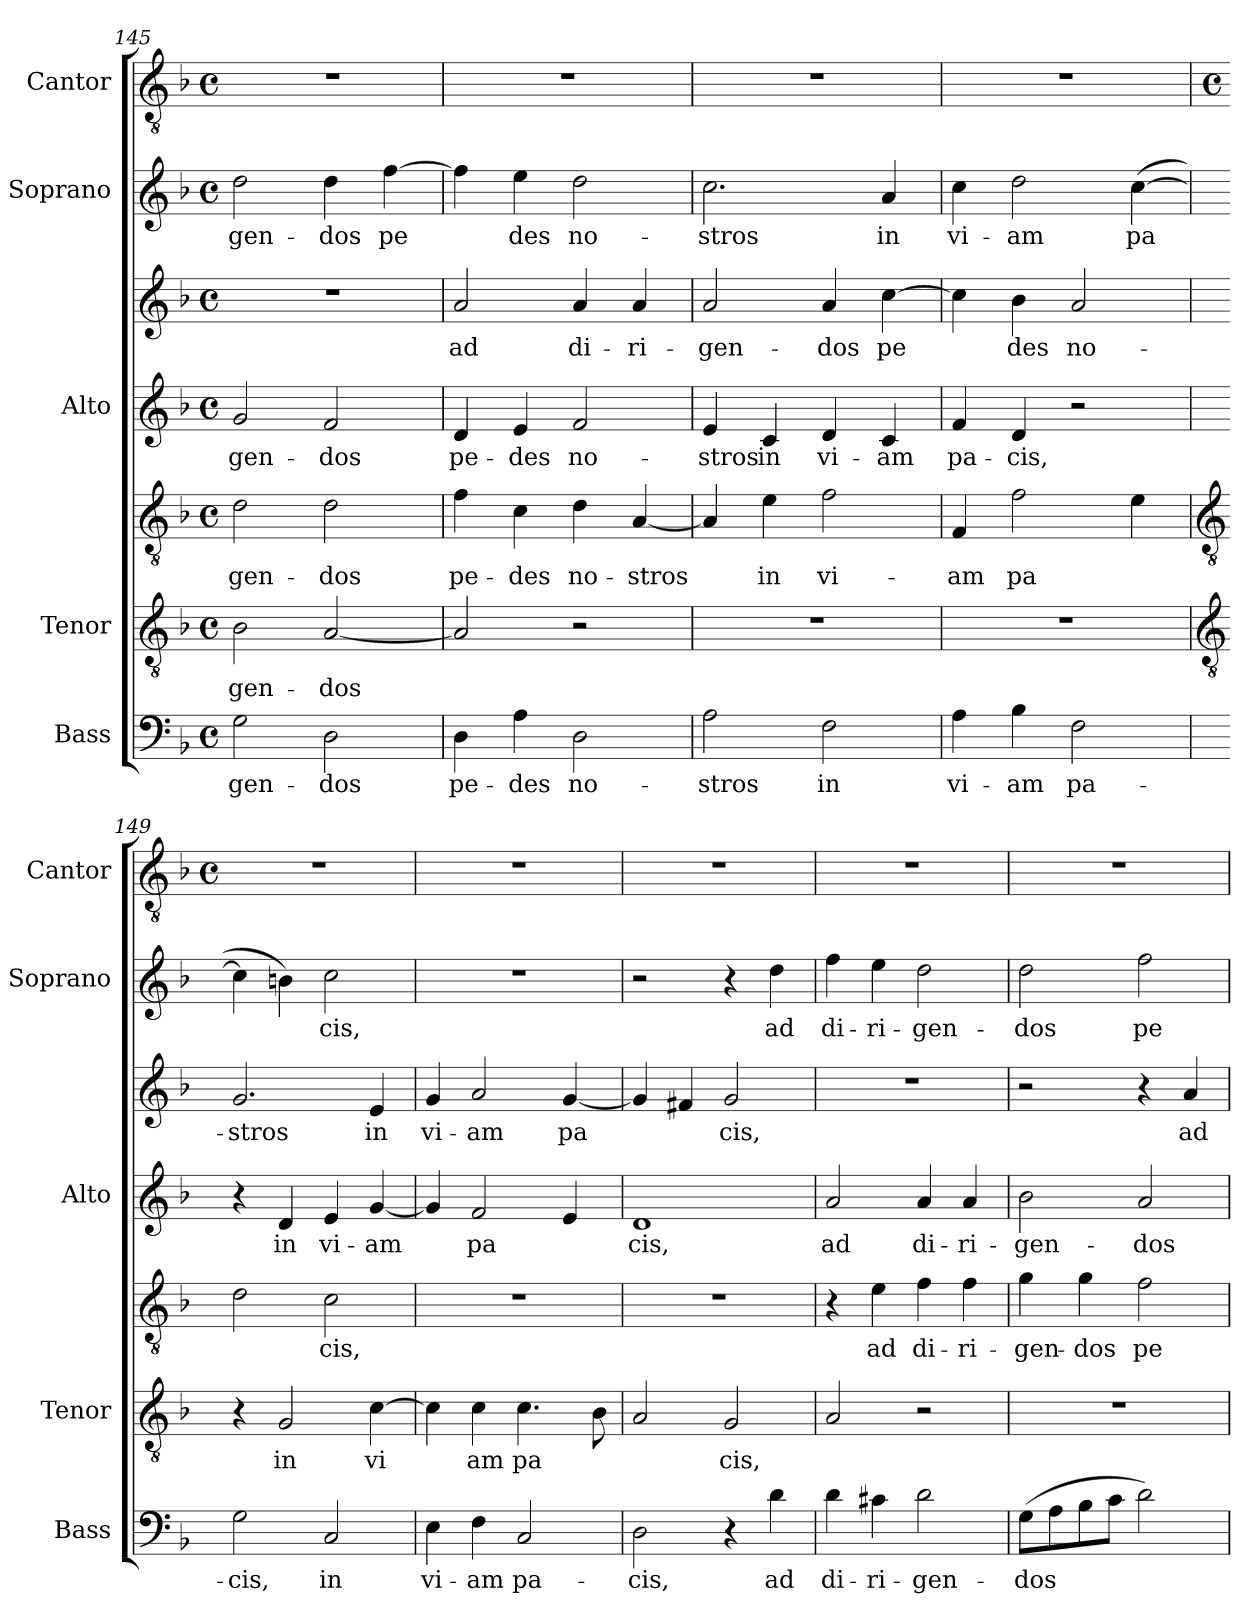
**kern	**text	**kern	**text	**kern	**text	**kern	**text	**kern	**text	**kern	**text	**kern
*part5	*part5	*part4	*part4	*part4	*part4	*part3	*part3	*part3	*part3	*part2	*part2	*part1
*staff7	*staff7	*staff6	*staff6	*staff5	*staff5	*staff4	*staff4	*staff3	*staff3	*staff2	*staff2	*staff1
*I"Bass	*	*I"Tenor	*	*	*	*I"Alto	*	*	*	*I"Soprano	*	*I"Cantor
*I'Bass	*	*I'Tenor	*	*	*	*I'Alto	*	*	*	*I'Soprano	*	*I'Cantor
*clefF4	*	*clefGv2	*	*clefGv2	*	*clefG2	*	*clefG2	*	*clefG2	*	*clefGv2
*k[b-]	*	*k[b-]	*	*k[b-]	*	*k[b-]	*	*k[b-]	*	*k[b-]	*	*k[b-]
*F:	*	*F:	*	*F:	*	*F:	*	*F:	*	*F:	*	*F:
*M4/4	*	*M4/4	*	*M4/4	*	*M4/4	*	*M4/4	*	*M4/4	*	*M4/4
*met(c)	*	*met(c)	*	*met(c)	*	*met(c)	*	*met(c)	*	*met(c)	*	*met(c)
=145	=145	=145	=145	=145	=145	=145	=145	=145	=145	=145	=145	=145
!	!LO:LY:b	!	!LO:LY:b	!	!LO:LY:b	!	!LO:LY:b	!	!	!	!LO:LY:b	!
2G	-gen-	2B-	gen-	2d	-gen-	2g	-gen-	1r	.	2dd	-gen-	1r
!	!LO:LY:b	!	!LO:LY:b	!	!LO:LY:b	!	!LO:LY:b	!	!	!	!LO:LY:b	!
2D	-dos	[2A	-dos	2d	-dos	2f	-dos	.	.	4dd	-dos	.
!	!	!	!	!	!	!	!	!	!	!	!LO:LY:b	!
.	.	.	.	.	.	.	.	.	.	[4ff	pe	.
=146	=146	=146	=146	=146	=146	=146	=146	=146	=146	=146	=146	=146
!	!LO:LY:b	!	!	!	!LO:LY:b	!	!LO:LY:b	!	!LO:LY:b	!	!	!
4D	pe-	2A]	.	4f	pe-	4d	-pe-	2a	ad	4ff]	.	1r
!	!LO:LY:b	!	!	!	!LO:LY:b	!	!LO:LY:b	!	!	!	!LO:LY:b	!
4A	-des	.	.	4c	-des	4e	-des	.	.	4ee	des	.
!	!LO:LY:b	!	!	!	!LO:LY:b	!	!LO:LY:b	!	!LO:LY:b	!	!LO:LY:b	!
2D	no-	2r	.	4d	no-	2f	no-	4a	di-	2dd	no-	.
!	!	!	!	!	!LO:LY:b	!	!	!	!LO:LY:b	!	!	!
.	.	.	.	[4A	-stros	.	.	4a	-ri-	.	.	.
=147	=147	=147	=147	=147	=147	=147	=147	=147	=147	=147	=147	=147
!	!LO:LY:b	!	!	!	!	!	!LO:LY:b	!	!LO:LY:b	!	!LO:LY:b	!
2A	-stros	1r	.	4A]	.	4e	stros	2a	-gen-	2.cc	-stros	1r
!	!	!	!	!	!LO:LY:b	!	!LO:LY:b	!	!	!	!	!
.	.	.	.	4e	in	4c	in	.	.	.	.	.
!	!LO:LY:b	!	!	!	!LO:LY:b	!	!LO:LY:b	!	!LO:LY:b	!	!	!
2F	in	.	.	2f	vi-	4d	vi-	4a	-dos	.	.	.
!	!	!	!	!	!	!	!LO:LY:b	!	!LO:LY:b	!	!LO:LY:b	!
.	.	.	.	.	.	4c	-am	[4cc	pe	4a	in	.
=148	=148	=148	=148	=148	=148	=148	=148	=148	=148	=148	=148	=148
!	!LO:LY:b	!	!	!	!LO:LY:b	!	!LO:LY:b	!	!	!	!LO:LY:b	!
4A	vi-	1r	.	4F	-am	4f	-pa-	4cc]	.	4cc	vi-	1r
!	!LO:LY:b	!	!	!	!LO:LY:b	!	!LO:LY:b	!	!LO:LY:b	!	!LO:LY:b	!
4B-	-am	.	.	2f	pa	4d	-cis,	4b-	des	2dd	-am	.
!	!LO:LY:b	!	!	!	!	!	!	!	!LO:LY:b	!	!	!
2F	pa-	.	.	.	.	2r	.	2a	no-	.	.	.
!	!	!	!	!	!	!	!	!	!	!	!LO:LY:b	!
.	.	.	.	4e	.	.	.	.	.	(>[4cc	pa	.
!!LO:LB:g=z
=149	=149	=149	=149	=149	=149	=149	=149	=149	=149	=149	=149	=149
*	*	*clefGv2	*	*clefGv2	*	*	*	*	*	*	*	*
*	*	*	*	*	*	*	*	*	*	*	*	*M4/4
*	*	*	*	*	*	*	*	*	*	*	*	*met(c)
!	!LO:LY:b	!	!	!	!	!	!	!	!LO:LY:b	!	!	!
2G	-cis,	4r	.	2d	.	4r	.	2.g	stros	4cc]	.	1r
!	!	!	!LO:LY:b	!	!	!	!LO:LY:b	!	!	!	!	!
.	.	2G	in	.	.	4d	in	.	.	4bn)	.	.
!	!LO:LY:b	!	!	!	!LO:LY:b	!	!LO:LY:b	!	!	!	!LO:LY:b	!
2C	in	.	.	2c	cis,	4e	vi-	.	.	2cc	cis,	.
!	!	!	!LO:LY:b	!	!	!	!LO:LY:b	!	!LO:LY:b	!	!	!
.	.	[4c	vi	.	.	[4g	-am	4e	in	.	.	.
=150	=150	=150	=150	=150	=150	=150	=150	=150	=150	=150	=150	=150
!	!LO:LY:b	!	!	!	!	!	!	!	!LO:LY:b	!	!	!
4E	vi-	4c]	.	1r	.	4g]	.	4g	vi-	1r	.	1r
!	!LO:LY:b	!	!LO:LY:b	!	!	!	!LO:LY:b	!	!LO:LY:b	!	!	!
4F	-am	4c	am	.	.	2f	pa	2a	-am	.	.	.
!	!LO:LY:b	!	!LO:LY:b	!	!	!	!	!	!	!	!	!
2C	pa-	4.c	pa	.	.	.	.	.	.	.	.	.
!	!	!	!	!	!	!	!	!	!LO:LY:b	!	!	!
.	.	.	.	.	.	4e	.	[4g	pa	.	.	.
.	.	8B-	.	.	.	.	.	.	.	.	.	.
=151	=151	=151	=151	=151	=151	=151	=151	=151	=151	=151	=151	=151
!	!LO:LY:b	!	!	!	!	!	!LO:LY:b	!	!	!	!	!
2D	-cis,	2A	.	1r	.	1d	cis,	4g]	.	2r	.	1r
.	.	.	.	.	.	.	.	4f#	.	.	.	.
!	!	!	!LO:LY:b	!	!	!	!	!	!LO:LY:b	!	!	!
4r	.	2G	cis,	.	.	.	.	2g	cis,	4r	.	.
!	!LO:LY:b	!	!	!	!	!	!	!	!	!	!LO:LY:b	!
4d	ad	.	.	.	.	.	.	.	.	4dd	ad	.
=152	=152	=152	=152	=152	=152	=152	=152	=152	=152	=152	=152	=152
!	!LO:LY:b	!	!	!	!	!	!LO:LY:b	!	!	!	!LO:LY:b	!
4d	di-	2A	.	4r	.	2a	ad	1r	.	4ff	di-	1r
!	!LO:LY:b	!	!	!	!LO:LY:b	!	!	!	!	!	!LO:LY:b	!
4c#X	-ri-	.	.	4e	ad	.	.	.	.	4ee	-ri-	.
!	!LO:LY:b	!	!	!	!LO:LY:b	!	!LO:LY:b	!	!	!	!LO:LY:b	!
2d	-gen-	2r	.	4f	di-	4a	di-	.	.	2dd	-gen-	.
!	!	!	!	!	!LO:LY:b	!	!LO:LY:b	!	!	!	!	!
.	.	.	.	4f	-ri-	4a	-ri-	.	.	.	.	.
=153	=153	=153	=153	=153	=153	=153	=153	=153	=153	=153	=153	=153
!	!LO:LY:b	!	!	!	!LO:LY:b	!	!LO:LY:b	!	!	!	!LO:LY:b	!
(>8GL	-dos	1r	.	4g	-gen-	2b-	gen-	2r	.	2dd	-dos	1r
8A	.	.	.	.	.	.	.	.	.	.	.	.
!	!	!	!	!	!LO:LY:b	!	!	!	!	!	!	!
8B-	.	.	.	4g	-dos	.	.	.	.	.	.	.
8cJ	.	.	.	.	.	.	.	.	.	.	.	.
!	!	!	!	!	!LO:LY:b	!	!LO:LY:b	!	!	!	!LO:LY:b	!
2d)	.	.	.	2f	pe-	2a	-dos	4r	.	2ff	pe-	.
!	!	!	!	!	!	!	!	!	!LO:LY:b	!	!	!
.	.	.	.	.	.	.	.	4a	-ad	.	.	.
=	=	=	=	=	=	=	=	=	=	=	=	=
*-	*-	*-	*-	*-	*-	*-	*-	*-	*-	*-	*-	*-
